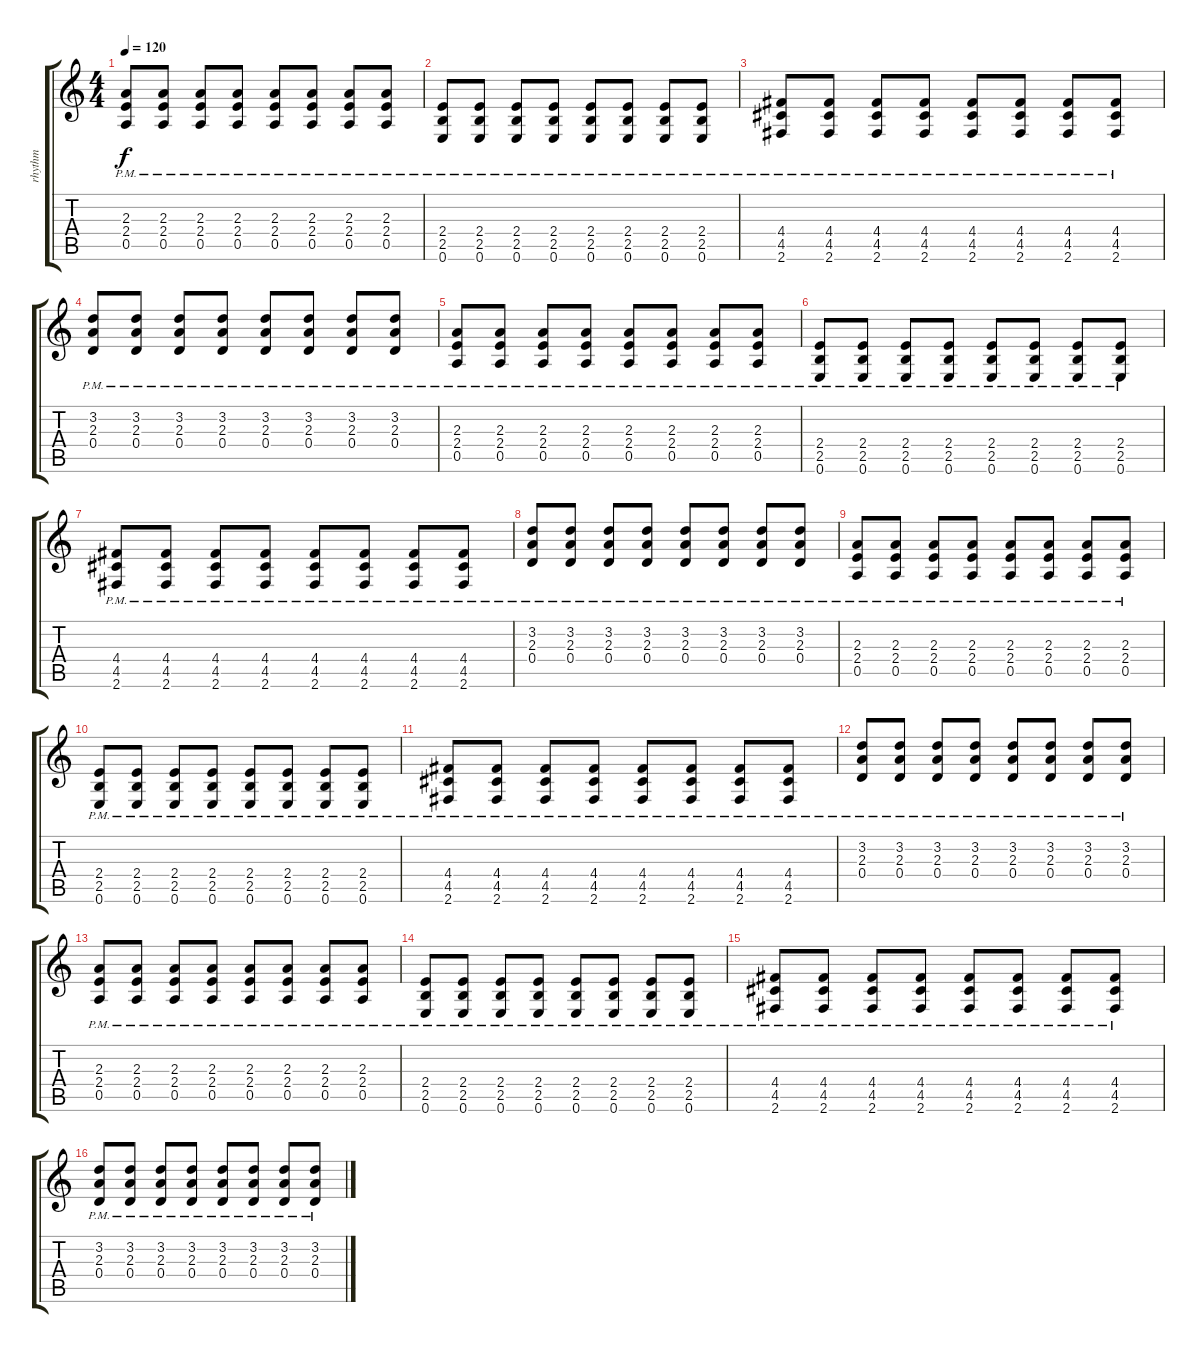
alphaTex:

\track ("rhythm" "rhythm") {instrument acousticguitarsteel}
\staff {score tabs}
\tuning (E4 B3 G3 D3 A2 E2) {hide}
\ts (4 4)
\tempo 120
\clef g2
\ks c
(2.3{pm} 2.4{pm} 0.5{pm}).8{dy f} (2.3{pm} 2.4{pm} 0.5{pm}).8 (2.3{pm} 2.4{pm} 0.5{pm}).8 (2.3{pm} 2.4{pm} 0.5{pm}).8 (2.3{pm} 2.4{pm} 0.5{pm}).8 (2.3{pm} 2.4{pm} 0.5{pm}).8 (2.3{pm} 2.4{pm} 0.5{pm}).8 (2.3{pm} 2.4{pm} 0.5{pm}).8 |
(2.4{pm} 2.5{pm} 0.6{pm}).8 (2.4{pm} 2.5{pm} 0.6{pm}).8 (2.4{pm} 2.5{pm} 0.6{pm}).8 (2.4{pm} 2.5{pm} 0.6{pm}).8 (2.4{pm} 2.5{pm} 0.6{pm}).8 (2.4{pm} 2.5{pm} 0.6{pm}).8 (2.4{pm} 2.5{pm} 0.6{pm}).8 (2.4{pm} 2.5{pm} 0.6{pm}).8 |
(4.4{pm} 4.5{pm} 2.6{pm}).8 (4.4{pm} 4.5{pm} 2.6{pm}).8 (4.4{pm} 4.5{pm} 2.6{pm}).8 (4.4{pm} 4.5{pm} 2.6{pm}).8 (4.4{pm} 4.5{pm} 2.6{pm}).8 (4.4{pm} 4.5{pm} 2.6{pm}).8 (4.4{pm} 4.5{pm} 2.6{pm}).8 (4.4{pm} 4.5{pm} 2.6{pm}).8 |
(3.2{pm} 2.3{pm} 0.4{pm}).8 (3.2{pm} 2.3{pm} 0.4{pm}).8 (3.2{pm} 2.3{pm} 0.4{pm}).8 (3.2{pm} 2.3{pm} 0.4{pm}).8 (3.2{pm} 2.3{pm} 0.4{pm}).8 (3.2{pm} 2.3{pm} 0.4{pm}).8 (3.2{pm} 2.3{pm} 0.4{pm}).8 (3.2{pm} 2.3{pm} 0.4{pm}).8 |
(2.3{pm} 2.4{pm} 0.5{pm}).8 (2.3{pm} 2.4{pm} 0.5{pm}).8 (2.3{pm} 2.4{pm} 0.5{pm}).8 (2.3{pm} 2.4{pm} 0.5{pm}).8 (2.3{pm} 2.4{pm} 0.5{pm}).8 (2.3{pm} 2.4{pm} 0.5{pm}).8 (2.3{pm} 2.4{pm} 0.5{pm}).8 (2.3{pm} 2.4{pm} 0.5{pm}).8 |
(2.4{pm} 2.5{pm} 0.6{pm}).8 (2.4{pm} 2.5{pm} 0.6{pm}).8 (2.4{pm} 2.5{pm} 0.6{pm}).8 (2.4{pm} 2.5{pm} 0.6{pm}).8 (2.4{pm} 2.5{pm} 0.6{pm}).8 (2.4{pm} 2.5{pm} 0.6{pm}).8 (2.4{pm} 2.5{pm} 0.6{pm}).8 (2.4{pm} 2.5{pm} 0.6{pm}).8 |
(4.4{pm} 4.5{pm} 2.6{pm}).8 (4.4{pm} 4.5{pm} 2.6{pm}).8 (4.4{pm} 4.5{pm} 2.6{pm}).8 (4.4{pm} 4.5{pm} 2.6{pm}).8 (4.4{pm} 4.5{pm} 2.6{pm}).8 (4.4{pm} 4.5{pm} 2.6{pm}).8 (4.4{pm} 4.5{pm} 2.6{pm}).8 (4.4{pm} 4.5{pm} 2.6{pm}).8 |
(3.2{pm} 2.3{pm} 0.4{pm}).8 (3.2{pm} 2.3{pm} 0.4{pm}).8 (3.2{pm} 2.3{pm} 0.4{pm}).8 (3.2{pm} 2.3{pm} 0.4{pm}).8 (3.2{pm} 2.3{pm} 0.4{pm}).8 (3.2{pm} 2.3{pm} 0.4{pm}).8 (3.2{pm} 2.3{pm} 0.4{pm}).8 (3.2{pm} 2.3{pm} 0.4{pm}).8 |
(2.3{pm} 2.4{pm} 0.5{pm}).8 (2.3{pm} 2.4{pm} 0.5{pm}).8 (2.3{pm} 2.4{pm} 0.5{pm}).8 (2.3{pm} 2.4{pm} 0.5{pm}).8 (2.3{pm} 2.4{pm} 0.5{pm}).8 (2.3{pm} 2.4{pm} 0.5{pm}).8 (2.3{pm} 2.4{pm} 0.5{pm}).8 (2.3{pm} 2.4{pm} 0.5{pm}).8 |
(2.4{pm} 2.5{pm} 0.6{pm}).8 (2.4{pm} 2.5{pm} 0.6{pm}).8 (2.4{pm} 2.5{pm} 0.6{pm}).8 (2.4{pm} 2.5{pm} 0.6{pm}).8 (2.4{pm} 2.5{pm} 0.6{pm}).8 (2.4{pm} 2.5{pm} 0.6{pm}).8 (2.4{pm} 2.5{pm} 0.6{pm}).8 (2.4{pm} 2.5{pm} 0.6{pm}).8 |
(4.4{pm} 4.5{pm} 2.6{pm}).8 (4.4{pm} 4.5{pm} 2.6{pm}).8 (4.4{pm} 4.5{pm} 2.6{pm}).8 (4.4{pm} 4.5{pm} 2.6{pm}).8 (4.4{pm} 4.5{pm} 2.6{pm}).8 (4.4{pm} 4.5{pm} 2.6{pm}).8 (4.4{pm} 4.5{pm} 2.6{pm}).8 (4.4{pm} 4.5{pm} 2.6{pm}).8 |
(3.2{pm} 2.3{pm} 0.4{pm}).8 (3.2{pm} 2.3{pm} 0.4{pm}).8 (3.2{pm} 2.3{pm} 0.4{pm}).8 (3.2{pm} 2.3{pm} 0.4{pm}).8 (3.2{pm} 2.3{pm} 0.4{pm}).8 (3.2{pm} 2.3{pm} 0.4{pm}).8 (3.2{pm} 2.3{pm} 0.4{pm}).8 (3.2{pm} 2.3{pm} 0.4{pm}).8 |
(2.3{pm} 2.4{pm} 0.5{pm}).8 (2.3{pm} 2.4{pm} 0.5{pm}).8 (2.3{pm} 2.4{pm} 0.5{pm}).8 (2.3{pm} 2.4{pm} 0.5{pm}).8 (2.3{pm} 2.4{pm} 0.5{pm}).8 (2.3{pm} 2.4{pm} 0.5{pm}).8 (2.3{pm} 2.4{pm} 0.5{pm}).8 (2.3{pm} 2.4{pm} 0.5{pm}).8 |
(2.4{pm} 2.5{pm} 0.6{pm}).8 (2.4{pm} 2.5{pm} 0.6{pm}).8 (2.4{pm} 2.5{pm} 0.6{pm}).8 (2.4{pm} 2.5{pm} 0.6{pm}).8 (2.4{pm} 2.5{pm} 0.6{pm}).8 (2.4{pm} 2.5{pm} 0.6{pm}).8 (2.4{pm} 2.5{pm} 0.6{pm}).8 (2.4{pm} 2.5{pm} 0.6{pm}).8 |
(4.4{pm} 4.5{pm} 2.6{pm}).8 (4.4{pm} 4.5{pm} 2.6{pm}).8 (4.4{pm} 4.5{pm} 2.6{pm}).8 (4.4{pm} 4.5{pm} 2.6{pm}).8 (4.4{pm} 4.5{pm} 2.6{pm}).8 (4.4{pm} 4.5{pm} 2.6{pm}).8 (4.4{pm} 4.5{pm} 2.6{pm}).8 (4.4{pm} 4.5{pm} 2.6{pm}).8 |
(3.2{pm} 2.3{pm} 0.4{pm}).8 (3.2{pm} 2.3{pm} 0.4{pm}).8 (3.2{pm} 2.3{pm} 0.4{pm}).8 (3.2{pm} 2.3{pm} 0.4{pm}).8 (3.2{pm} 2.3{pm} 0.4{pm}).8 (3.2{pm} 2.3{pm} 0.4{pm}).8 (3.2{pm} 2.3{pm} 0.4{pm}).8 (3.2{pm} 2.3{pm} 0.4{pm}).8
